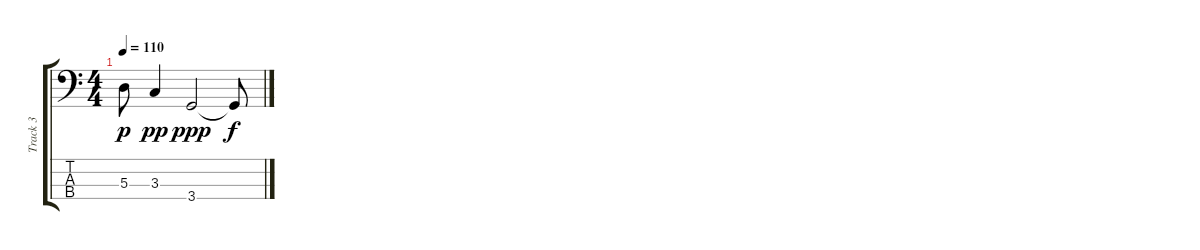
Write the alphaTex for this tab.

\track ("Track 3" "Track 3") {instrument electricbassfinger}
\staff {score tabs}
\tuning (G2 D2 A1 E1) {hide}
\ts (4 4)
\tempo 110
\clef f4
\ks c
5.3.8{dy p} 3.3.4{dy pp} 3.4.2{dy ppp} 3.4{t}.8{dy f}
